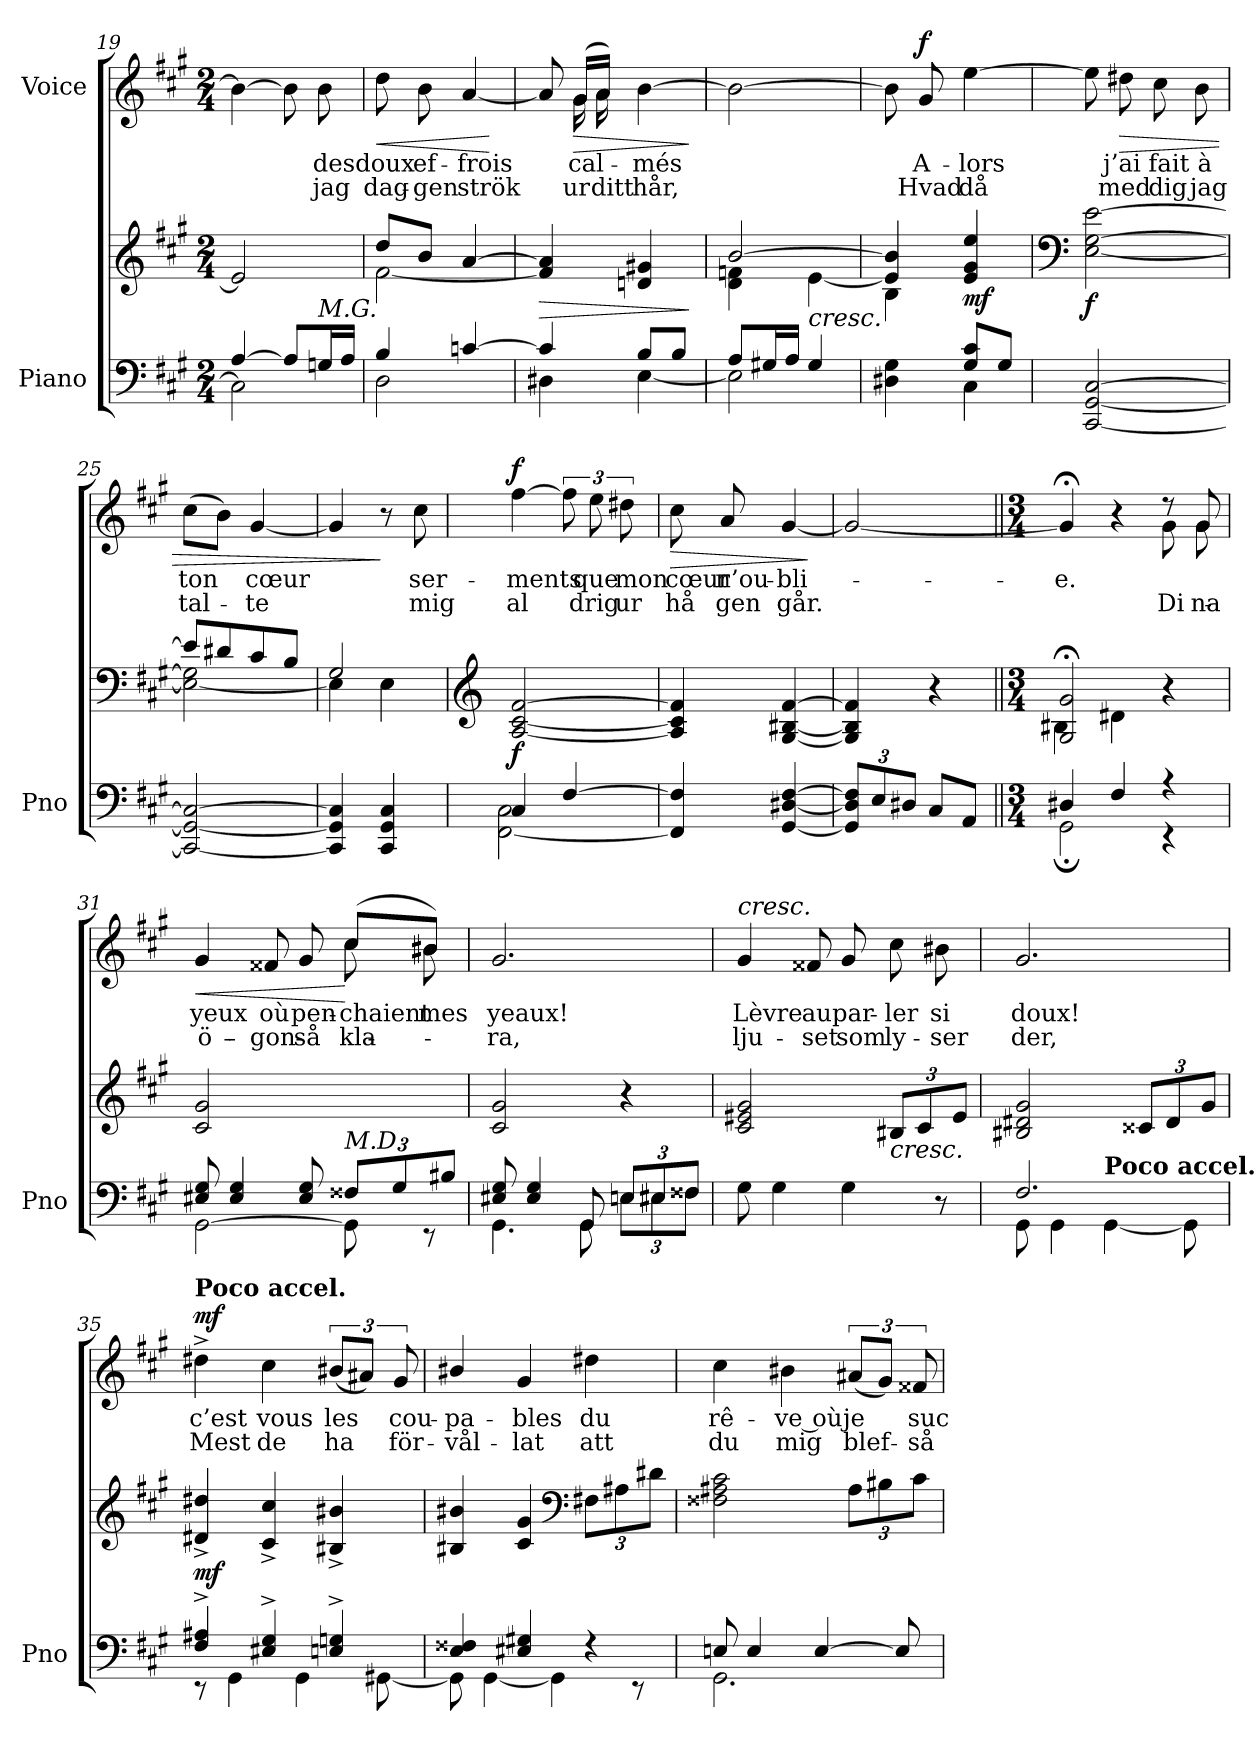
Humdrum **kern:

**kern	**kern	**dynam	**kern	**text	**text	**dynam
*part2	*part2	*part2	*part1	*part1	*part1	*part1
*staff3	*staff2	*staff2/3	*staff1	*staff1	*staff1	*staff1
*I"Piano	*	*	*I"Voice	*	*	*
*I'Pno	*	*	*	*	*	*
*clefF4	*clefG2	*	*clefG2	*	*	*
*k[f#c#g#]	*k[f#c#g#]	*	*k[f#c#g#]	*	*	*
*M2/4	*M2/4	*	*M2/4	*	*	*
=19	=19	=19	=19	=19	=19	=19
*^	*	*	*	*	*	*
[4A/	2C#\]	2e/]	.	4b\_	.	.	.
8A/L]	.	.	.	8b\]	.	.	.
!LO:TX:i:t=M.G.	!	!	!	!	!	!	!
16Gn/L	.	.	.	8b\	des	jag	.
16A/JJ	.	.	.	.	.	.	.
=20	=20	=20	=20	=20	=20	=20	=20
*	*	*^	*	*	*	*	*
!	!	!	!	!	!	!	!	!LO:HP:b
4B/	2D\	8dd/L	[2f#\	.	8dd\	doux	dag-	<
.	.	8b/J	.	.	8b\	ef-	-gen	.
[4cn/	.	[4a/	.	.	[4a/	-frois	strök	.
*v	*v	*	*	*	*	*	*	*
*	*v	*v	*	*	*	*	*
.	.	.	.	.	.	[
=21	=21	=21	=21	=21	=21	=21
*^	*	*	*	*	*	*
!	!	!	!LO:HP:b	!	!	!	!
*	*	*	*	*^	*	*	*
4c/]	4D#X\	4f#/] 4a/]	>	8a/]	8ryy	.	.	.
!	!	!	!	!	!	!	!	!LO:HP:b
.	.	.	.	(16g#/LL	16g#\	cal-	ur	>
.	.	.	.	16a/JJ)	16a\	.	ditt	.
8B/L	[4E\	4dn/ 4g#X/	.	[4b\	4ryy	-més	hår,	.
8B/J	.	.	.	.	.	.	.	.
*v	*v	*	*	*v	*v	*	*	*
.	.	]	.	.	.	]
=22	=22	=22	=22	=22	=22	=22
*^	*^	*	*	*	*	*
8A/L	2E\]	[2b/	4d\ 4fn\	.	2b\_	.	.	.
16G#X/L	.	.	.	.	.	.	.	.
16A/JJ	.	.	.	.	.	.	.	.
!	!	!	!	!LO:HP:b	!	!	!	!
4G#/	.	.	[>4e\	<	.	.	.	.
=23	=23	=23	=23	=23	=23	=23	=23	=23
4D#X\ 4G#\	4ryy	4e/] 4b/]	4B\	.	8b\]	.	.	.
!	!	!	!	!	!	!	!	!LO:DY:a
.	.	.	.	.	8g#/	A-	Hvad	f
!	!	!	!	!LO:DY:b	!	!	!	!
8G#/ 8c#/L	4C#\	4e/ 4g#/ 4ee/	4ryy	mf	[4ee\	-lors	då	.
8G#/J	.	.	.	.	.	.	.	.
*v	*v	*	*	*	*	*	*	*
*	*v	*v	*	*	*	*	*
=24	=24	=24	=24	=24	=24	=24
*	*clefF4	*	*	*	*	*
!	!	!LO:DY:b	!	!	!	!
[2CC#/ [>2GG#/ [2C#/	[2E\ [>2G#\ [>2e\	f	8ee\]	.	.	.
!	!	!	!	!	!	!LO:HP:b
.	.	.	8dd#X\	j’ai	med	>
.	.	.	8cc#\	fait	dig	.
.	.	.	8b\	à	jag	.
=25	=25	=25	=25	=25	=25	=25
*	*^	*	*	*	*	*
2CC#/_ 2GG#/_ 2C#/_	8e/L]	2E\_ 2G#\]	.	(8cc#\L	ton	tal-	.
.	8d#X/	.	.	8b\J)	.	.	.
.	8c#/	.	.	[4g#/	cœur	-te	.
.	8B/J	.	.	.	.	.	.
*	*v	*v	*	*	*	*	*
.	.	[	.	.	.	.
=26	=26	=26	=26	=26	=26	=26
*	*^	*	*	*	*	*
4CC#/] 4GG#/] 4C#/]	2G#/	4E\]	.	4g#/]	.	.	.
4CC#/ 4GG#/ 4C#/	.	4E\	.	8r	.	.	]
.	.	.	.	8cc#\	ser-	mig	.
*	*v	*v	*	*	*	*	*
=27	=27	=27	=27	=27	=27	=27
*	*clefG2	*	*	*	*	*
*^	*	*	*	*	*	*
!	!	!	!LO:DY:b	!	!	!	!LO:DY:a
4C#/	[2FF#\ 2C#\	[2A/ [>2c#/ [2f#/	f	[4ff#\	-ments	al	f
[4F#/	.	.	.	12ff#\]	.	.	.
.	.	.	.	12ee\	que	drig	.
.	.	.	.	12dd#X\	mon	ur	.
*v	*v	*	*	*	*	*	*
=28	=28	=28	=28	=28	=28	=28
!	!	!	!	!	!	!LO:HP:b
4FF#/] 4F#/]	4A/] 4c#/] 4f#/]	.	8cc#\	cœur	hå	>
.	.	.	8a/	n’ou-	gen	.
[4GG#/ [4D#X/ [4F#/	[4G#/ [4B#X/ [4f#/	.	[4g#/	-bli-	går.	.
.	.	.	.	.	.	]
=29	=29	=29	=29	=29	=29	=29
*Xbrackettup	*	*	*	*	*	*
12GG#/] 12D#/] 12F#/]L	4G#/] 4B#/] 4f#/]	.	2g#/_	.	.	.
12E/	.	.	.	.	.	.
12D#X/J	.	.	.	.	.	.
8C#/L	4r	.	.	.	.	.
8AA/J	.	.	.	.	.	.
=30||	=30||	=30||	=30||	=30||	=30||	=30||
*M3/4	*M3/4	*	*M3/4	*	*	*
*^	*^	*	*^	*	*	*
4D#X/	2GG#;\	2G#/;< 2g#/;<	4B#X\	.	4g#;</]	2ryy	-e.	.	.
4F#/	.	.	4d#X\	.	4r	.	.	.	.
4r	4r	4r	4ryy	.	8r	8g#\	.	Di-	.
.	.	.	.	.	8g#/	8g#\	.	-na	.
*	*	*v	*v	*	*	*	*	*	*
=31	=31	=31	=31	=31	=31	=31	=31	=31
*	*^	*	*	*	*	*	*	*
!	!	!	!	!	!	!	!	!	!LO:HP:b
2ryy	8E#X/ 8G#/	[2GG#\	2c#/ 2g#/	.	4g#/	2ryy	yeux	ö-	<
.	4E#/ 4G#/	.	.	.	.	.	.	.	.
.	.	.	.	.	8f##X/	.	où	-gon	.
.	8E#/ 8G#/	.	.	.	8g#/	.	pen-	så	.
*brackettup	*	*	*	*	*	*	*	*	*
!LO:TX:i:t=M.D	!	!	!	!	!	!	!	!	!
12F##X/L	4ryy	8GG#\]	4ryy	.	(8cc#/L	8cc#\	-chaient	kla-	[
12G#/	.	.	.	.	.	.	.	.	.
.	.	8r	.	.	8b#X/J)	8b#\	mes	.	.
12B#X/J	.	.	.	.	.	.	.	.	.
*	*v	*v	*	*	*v	*v	*	*	*
=32	=32	=32	=32	=32	=32	=32	=32
8E#X/ 8G#/	4.GG#\	2c#/ 2g#/	.	2.g#/	yeaux!	-ra,	.
4E#/ 4G#/	.	.	.	.	.	.	.
8GG#/	8GG#\	.	.	.	.	.	.
*Xbrackettup	*	*	*	*	*	*	*
12En/L	12E\L	4r	.	.	.	.	.
12E#X/	12E#\	.	.	.	.	.	.
12F##X/J	12F##\J	.	.	.	.	.	.
=33	=33	=33	=33	=33	=33	=33	=33
!	!	!	!	!LO:TX:a:i:t=cresc.	!	!	!
*v	*v	*	*	*	*	*	*
8G#\	2c#/ 2e#X/ 2g#/	.	4g#/	Lèvre	lju-	.
4G#\	.	.	.	.	.	.
.	.	.	8f##X/	au	-set	.
4G#\	.	.	8g#/	par-	som	.
*	*Xbrackettup	*	*	*	*	*
!	!LO:TX:b:i:t=cresc.	!	!	!	!	!
.	12B#X/L	.	8cc#\	-ler	ly-	.
.	12c#/	.	.	.	.	.
8r	.	.	8b#X\	si	-ser	.
.	12e#/J	.	.	.	.	.
=34	=34	=34	=34	=34	=34	=34
*^	*	*	*	*	*	*
2.F#/	8GG#\	2B#X/ 2d#X/ 2g#/	.	2.g#/	doux!	der,	.
.	4GG#\	.	.	.	.	.	.
!	!LO:TX:a:B:t=Poco accel.	!	!	!	!	!	!
.	[4GG#\	.	.	.	.	.	.
.	.	12c##X/L	.	.	.	.	.
.	.	12d#/	.	.	.	.	.
.	8GG#\]	.	.	.	.	.	.
.	.	12g#/J	.	.	.	.	.
=35	=35	=35	=35	=35	=35	=35	=35
!	!	!	!	!LO:TX:a:B:t=Poco accel.	!	!	!
!	!	!	!LO:DY:b	!	!	!	!LO:DY:a
4F#/^ 4A#X/^	8r	4d#X/^> 4dd#X/^>	mf	4dd#X^\	c’est	Mest	mf
.	4GG#\	.	.	.	.	.	.
4E#X/^ 4G#/^	.	4c#/^> 4cc#/^>	.	4cc#\	vous	de	.
.	4GG#\	.	.	.	.	.	.
4En/^ 4Gn/^	.	4B#X/^> 4b#X/^>	.	(12b#X/L	les	ha	.
.	.	.	.	12a#X/J)	.	.	.
.	[8GG#X\	.	.	.	.	.	.
.	.	.	.	12g#/	cou-	för-	.
=36	=36	=36	=36	=36	=36	=36	=36
4E/ 4F##X/	8GG#\]	4B#X/ 4b#X/	.	4b#X/	-pa-	-vål-	.
.	[4GG#\	.	.	.	.	.	.
4E#X/ 4G#X/	.	4c#/ 4g#/	.	4g#/	-bles	-lat	.
.	4GG#\]	.	.	.	.	.	.
*	*	*clefF4	*	*	*	*	*
4r	.	12F#X\L	.	4dd#X\	du	att	.
.	.	12A#X\	.	.	.	.	.
.	8r	.	.	.	.	.	.
.	.	12d#X\J	.	.	.	.	.
=37	=37	=37	=37	=37	=37	=37	=37
8En/	2.GG#\	2F##X\ 2A#X\ 2c#\	.	4cc#\	rê-	du	.
4E/	.	.	.	.	.	.	.
.	.	.	.	4b#X\	-ve où	mig	.
[4E/	.	.	.	.	.	.	.
.	.	12A#\L	.	(12a#X/L	je	blef-	.
.	.	12B#X\	.	12g#/J)	.	.	.
8E/]	.	.	.	.	.	.	.
.	.	12c#\J	.	12f##X/	suc-	-så	.
*v	*v	*	*	*	*	*	*
=	=	=	=	=	=	=
*-	*-	*-	*-	*-	*-	*-
